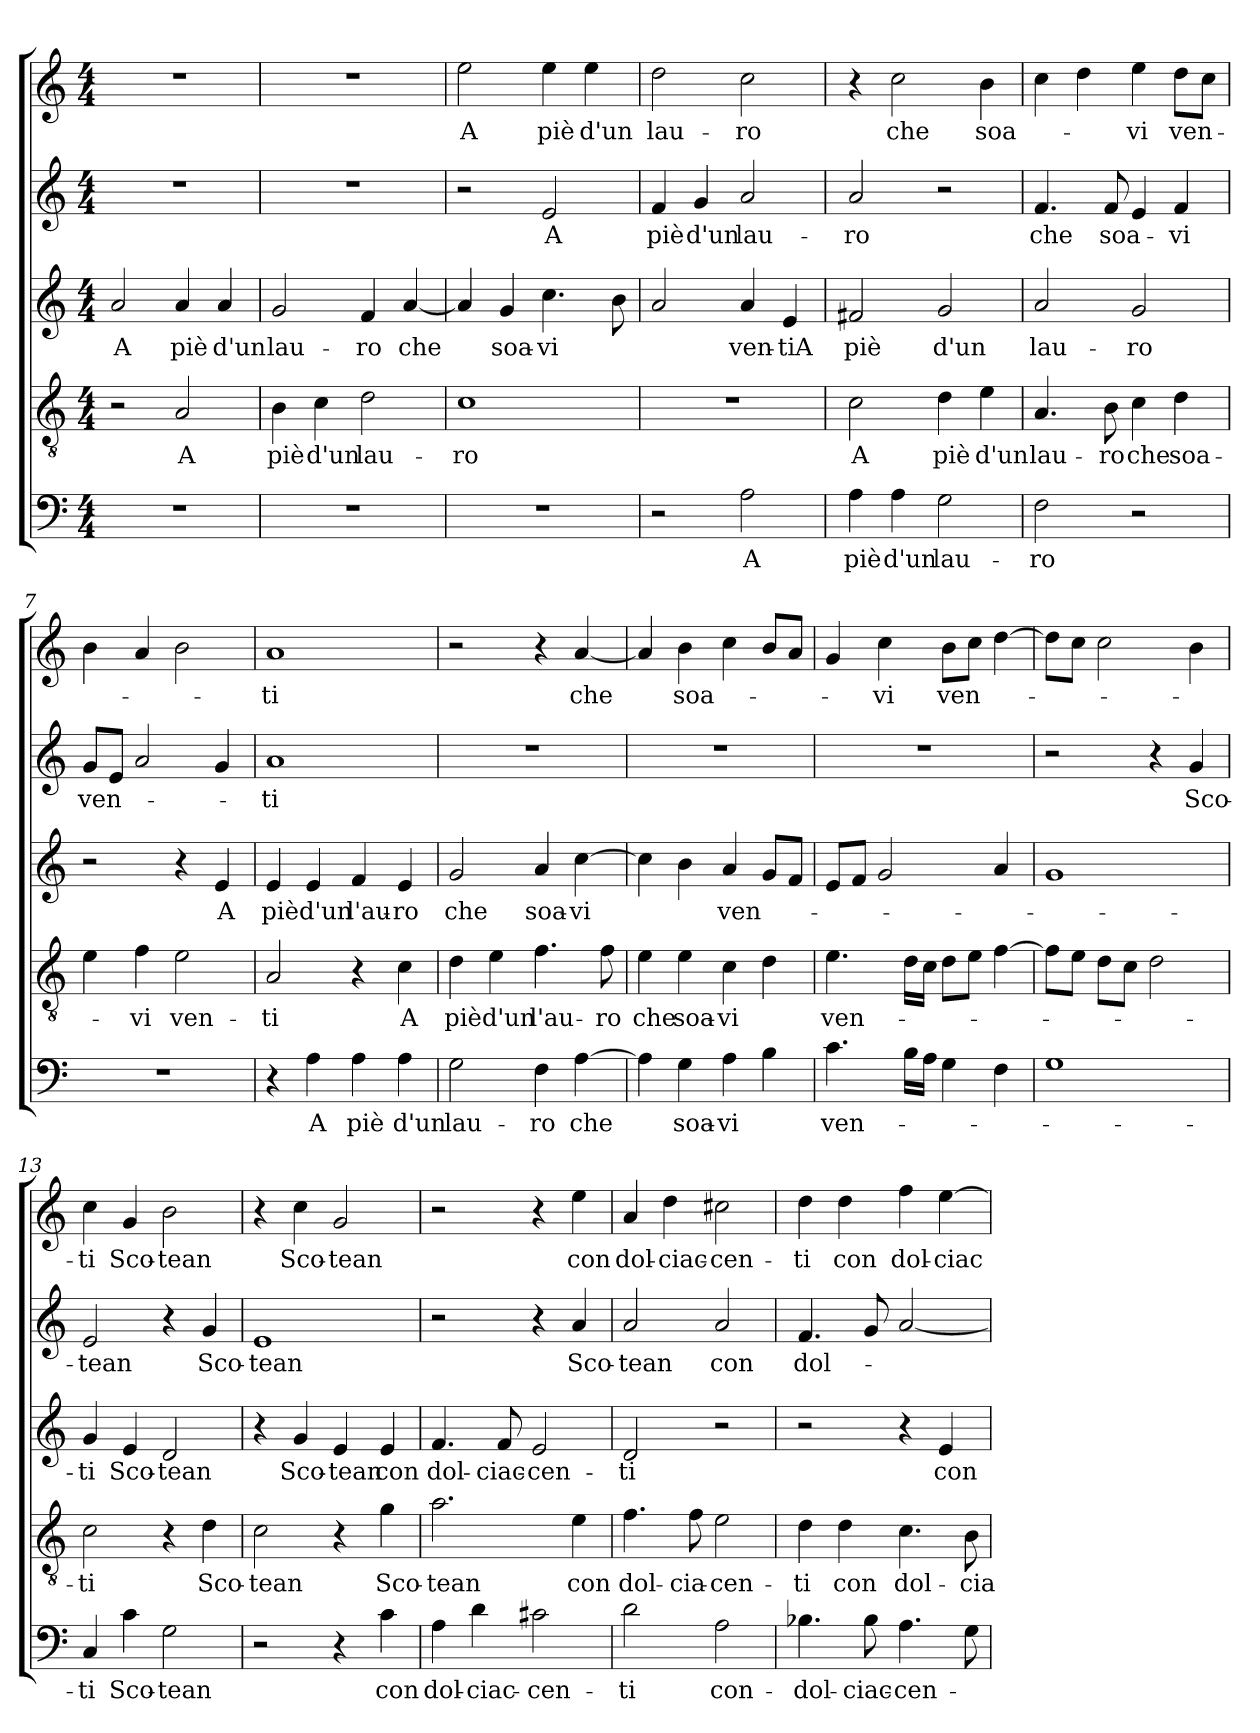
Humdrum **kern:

**kern	**text	**kern	**text	**kern	**text	**kern	**text	**kern	**text
*part5	*part5	*part4	*part4	*part3	*part3	*part2	*part2	*part1	*part1
*staff5	*staff5	*staff4	*staff4	*staff3	*staff3	*staff2	*staff2	*staff1	*staff1
*clefF4	*	*clefGv2	*	*clefG2	*	*clefG2	*	*clefG2	*
*k[]	*	*k[]	*	*k[]	*	*k[]	*	*k[]	*
*M4/4	*	*M4/4	*	*M4/4	*	*M4/4	*	*M4/4	*
=1	=1	=1	=1	=1	=1	=1	=1	=1	=1
1r	.	2r	.	2a/	A	1r	.	1r	.
.	.	2A/	A	4a/	piè	.	.	.	.
.	.	.	.	4a/	d'un	.	.	.	.
=2	=2	=2	=2	=2	=2	=2	=2	=2	=2
1r	.	4B\	piè	2g/	lau-	1r	.	1r	.
.	.	4c\	d'un	.	.	.	.	.	.
.	.	2d\	lau-	4f/	ro	.	.	.	.
.	.	.	.	[4a/	che	.	.	.	.
=3	=3	=3	=3	=3	=3	=3	=3	=3	=3
1r	.	1c\	ro	4a/]	.	2r	.	2ee\	A
.	.	.	.	4g/	soa-	.	.	.	.
.	.	.	.	4.cc\	vi	2e/	A	4ee\	piè
.	.	.	.	.	.	.	.	4ee\	d'un
.	.	.	.	8b\	.	.	.	.	.
=4	=4	=4	=4	=4	=4	=4	=4	=4	=4
2r	.	1r	.	2a/	.	4f/	piè	2dd\	lau-
.	.	.	.	.	.	4g/	d'un	.	.
2A\	A	.	.	4a/	ven-	2a/	lau-	2cc\	ro
.	.	.	.	4e/	tiA	.	.	.	.
=5	=5	=5	=5	=5	=5	=5	=5	=5	=5
4A\	piè	2c\	A	2f#X/	piè	2a/	ro	4r	.
4A\	d'un	.	.	.	.	.	.	2cc\	che
2G\	lau-	4d\	piè	2g/	d'un	2r	.	.	.
.	.	4e\	d'un	.	.	.	.	4b\	soa-
=6	=6	=6	=6	=6	=6	=6	=6	=6	=6
2F\	ro	4.A/	lau-	2a/	lau-	4.f/	che	4cc\	.
.	.	.	.	.	.	.	.	4dd\	.
.	.	8B\	ro	.	.	8f/	soa-	.	.
2r	.	4c\	che	2g/	ro	4e/	.	4ee\	vi
.	.	4d\	soa-	.	.	4f/	vi	8dd\L	ven-
.	.	.	.	.	.	.	.	8cc\J	.
=7	=7	=7	=7	=7	=7	=7	=7	=7	=7
1r	.	4e\	.	2r	.	8g/L	ven-	4b\	.
.	.	.	.	.	.	8e/J	.	.	.
.	.	4f\	vi	.	.	2a/	.	4a/	.
.	.	2e\	ven-	4r	.	.	.	2b\	.
.	.	.	.	4e/	A	4g/	.	.	.
=8	=8	=8	=8	=8	=8	=8	=8	=8	=8
4r	.	2A/	ti	4e/	piè	1a/	ti	1a/	ti
4A\	A	.	.	4e/	d'un	.	.	.	.
4A\	piè	4r	.	4f/	l'au-	.	.	.	.
4A\	d'un	4c\	A	4e/	ro	.	.	.	.
=9	=9	=9	=9	=9	=9	=9	=9	=9	=9
2G\	lau-	4d\	piè	2g/	che	1r	.	2r	.
.	.	4e\	d'un	.	.	.	.	.	.
4F\	ro	4.f\	l'au-	4a/	soa-	.	.	4r	.
[4A\	che	.	.	[4cc\	vi	.	.	[4a/	che
.	.	8f\	ro	.	.	.	.	.	.
=10	=10	=10	=10	=10	=10	=10	=10	=10	=10
4A\]	.	4e\	che	4cc\]	.	1r	.	4a/]	.
4G\	soa-	4e\	soa-	4b\	.	.	.	4b\	soa-
4A\	vi	4c\	vi	4a/	ven-	.	.	4cc\	.
4B\	.	4d\	.	8g/L	.	.	.	8b/L	.
.	.	.	.	8f/J	.	.	.	8a/J	.
=11	=11	=11	=11	=11	=11	=11	=11	=11	=11
4.c\	ven-	4.e\	ven-	8e/L	.	1r	.	4g/	.
.	.	.	.	8f/J	.	.	.	.	.
.	.	.	.	2g/	.	.	.	4cc\	vi
16B\LL	.	16d\LL	.	.	.	.	.	.	.
16A\JJ	.	16c\JJ	.	.	.	.	.	.	.
4G\	.	8d\L	.	.	.	.	.	8b\L	ven-
.	.	8e\J	.	.	.	.	.	8cc\J	.
4F\	.	[4f\	.	4a/	.	.	.	[4dd\	.
=12	=12	=12	=12	=12	=12	=12	=12	=12	=12
1G\	.	8f\L]	.	1g/	.	2r	.	8dd\L]	.
.	.	8e\J	.	.	.	.	.	8cc\J	.
.	.	8d\L	.	.	.	.	.	2cc\	.
.	.	8c\J	.	.	.	.	.	.	.
.	.	2d\	.	.	.	4r	.	.	.
.	.	.	.	.	.	4g/	Sco-	4b\	.
=13	=13	=13	=13	=13	=13	=13	=13	=13	=13
4C/	ti	2c\	ti	4g/	ti	2e/	tean	4cc\	ti
4c\	Sco-	.	.	4e/	Sco-	.	.	4g/	Sco-
2G\	tean	4r	.	2d/	tean	4r	.	2b\	tean
.	.	4d\	Sco-	.	.	4g/	Sco-	.	.
=14	=14	=14	=14	=14	=14	=14	=14	=14	=14
2r	.	2c\	tean	4r	.	1e/	tean	4r	.
.	.	.	.	4g/	Sco-	.	.	4cc\	Sco-
4r	.	4r	.	4e/	tean	.	.	2g/	tean
4c\	con	4g\	Sco-	4e/	con	.	.	.	.
=15	=15	=15	=15	=15	=15	=15	=15	=15	=15
4A\	dol-	2.a\	tean	4.f/	dol-	2r	.	2r	.
4d\	ciac-	.	.	.	.	.	.	.	.
.	.	.	.	8f/	ciac-	.	.	.	.
2c#X\	cen-	.	.	2e/	cen-	4r	.	4r	.
.	.	4e\	con	.	.	4a/	Sco-	4ee\	con
=16	=16	=16	=16	=16	=16	=16	=16	=16	=16
2d\	ti	4.f\	dol-	2d/	ti	2a/	tean	4a/	dol-
.	.	.	.	.	.	.	.	4dd\	ciac-
.	.	8f\	cia-	.	.	.	.	.	.
2A\	con-	2e\	cen-	2r	.	2a/	con	2cc#X\	cen-
=17	=17	=17	=17	=17	=17	=17	=17	=17	=17
4.B-X\	dol-	4d\	ti	2r	.	4.f/	dol-	4dd\	ti
.	.	4d\	con	.	.	.	.	4dd\	con
8B-\	ciac-	.	.	.	.	8g/	.	.	.
4.A\	cen-	4.c\	dol-	4r	.	[2a/	.	4ff\	dol-
.	.	.	.	4e/	con	.	.	[4ee\	ciac-
8G\	.	8B\	cia-	.	.	.	.	.	.
=	=	=	=	=	=	=	=	=	=
*-	*-	*-	*-	*-	*-	*-	*-	*-	*-
